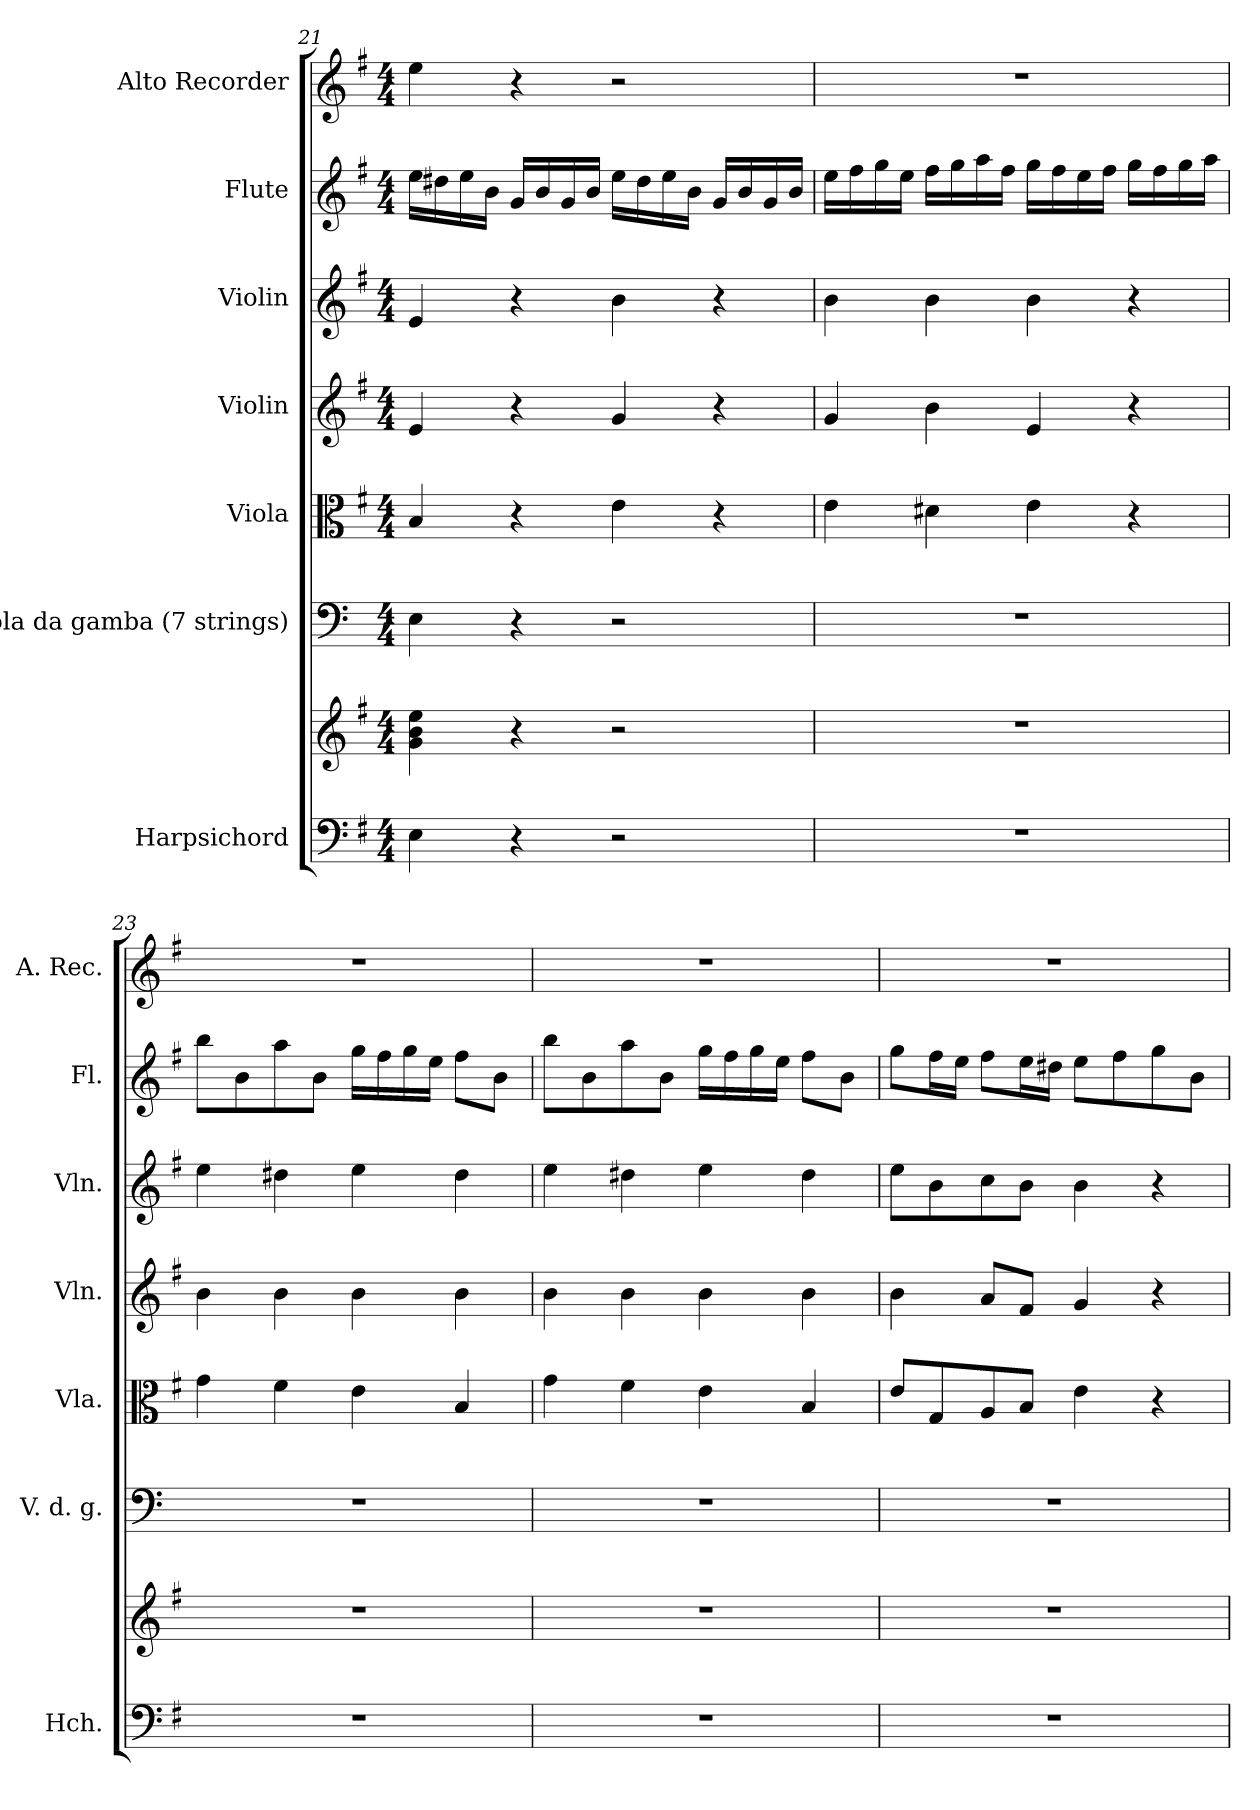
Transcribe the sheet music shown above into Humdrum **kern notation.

**kern	**kern	**kern	**kern	**kern	**kern	**kern	**kern
*part7	*part7	*part6	*part5	*part4	*part3	*part2	*part1
*staff8	*staff7	*staff6	*staff5	*staff4	*staff3	*staff2	*staff1
*I"Harpsichord	*	*I"Viola da gamba (7 strings)	*I"Viola	*I"Violin	*I"Violin	*I"Flute	*I"Alto Recorder
*I'Hch.	*	*I'V. d. g.	*I'Vla.	*I'Vln.	*I'Vln.	*I'Fl.	*I'A. Rec.
!!LO:PB:g=z
*clefF4	*clefG2	*clefF4	*clefC3	*clefG2	*clefG2	*clefG2	*clefG2
*k[f#]	*k[f#]	*k[]	*k[f#]	*k[f#]	*k[f#]	*k[f#]	*k[f#]
*M4/4	*M4/4	*M4/4	*M4/4	*M4/4	*M4/4	*M4/4	*M4/4
=21	=21	=21	=21	=21	=21	=21	=21
4E\	4g\ 4b\ 4ee\	4E\	4B/	4e/	4e/	16ee\LL	4ee\
.	.	.	.	.	.	16dd#X\	.
.	.	.	.	.	.	16ee\	.
.	.	.	.	.	.	16b\JJ	.
4r	4r	4r	4r	4r	4r	16g/LL	4r
.	.	.	.	.	.	16b/	.
.	.	.	.	.	.	16g/	.
.	.	.	.	.	.	16b/JJ	.
2r	2r	2r	4e\	4g/	4b\	16ee\LL	2r
.	.	.	.	.	.	16dd#\	.
.	.	.	.	.	.	16ee\	.
.	.	.	.	.	.	16b\JJ	.
.	.	.	4r	4r	4r	16g/LL	.
.	.	.	.	.	.	16b/	.
.	.	.	.	.	.	16g/	.
.	.	.	.	.	.	16b/JJ	.
=22	=22	=22	=22	=22	=22	=22	=22
1r	1r	1r	4e\	4g/	4b\	16ee\LL	1r
.	.	.	.	.	.	16ff#\	.
.	.	.	.	.	.	16gg\	.
.	.	.	.	.	.	16ee\JJ	.
.	.	.	4d#X\	4b\	4b\	16ff#\LL	.
.	.	.	.	.	.	16gg\	.
.	.	.	.	.	.	16aa\	.
.	.	.	.	.	.	16ff#\JJ	.
.	.	.	4e\	4e/	4b\	16gg\LL	.
.	.	.	.	.	.	16ff#\	.
.	.	.	.	.	.	16ee\	.
.	.	.	.	.	.	16ff#\JJ	.
.	.	.	4r	4r	4r	16gg\LL	.
.	.	.	.	.	.	16ff#\	.
.	.	.	.	.	.	16gg\	.
.	.	.	.	.	.	16aa\JJ	.
!!LO:PB:g=z
=23	=23	=23	=23	=23	=23	=23	=23
1r	1r	1r	4g\	4b\	4ee\	8bb\L	1r
.	.	.	.	.	.	8b\	.
.	.	.	4f#\	4b\	4dd#X\	8aa\	.
.	.	.	.	.	.	8b\J	.
.	.	.	4e\	4b\	4ee\	16gg\LL	.
.	.	.	.	.	.	16ff#\	.
.	.	.	.	.	.	16gg\	.
.	.	.	.	.	.	16ee\JJ	.
.	.	.	4B/	4b\	4dd#\	8ff#\L	.
.	.	.	.	.	.	8b\J	.
=24	=24	=24	=24	=24	=24	=24	=24
1r	1r	1r	4g\	4b\	4ee\	8bb\L	1r
.	.	.	.	.	.	8b\	.
.	.	.	4f#\	4b\	4dd#X\	8aa\	.
.	.	.	.	.	.	8b\J	.
.	.	.	4e\	4b\	4ee\	16gg\LL	.
.	.	.	.	.	.	16ff#\	.
.	.	.	.	.	.	16gg\	.
.	.	.	.	.	.	16ee\JJ	.
.	.	.	4B/	4b\	4dd#\	8ff#\L	.
.	.	.	.	.	.	8b\J	.
=25	=25	=25	=25	=25	=25	=25	=25
1r	1r	1r	8e/L	4b\	8ee\L	8gg\L	1r
.	.	.	8G/	.	8b\	16ff#\L	.
.	.	.	.	.	.	16ee\JJ	.
.	.	.	8A/	8a/L	8cc\	8ff#\L	.
.	.	.	8B/J	8f#/J	8b\J	16ee\L	.
.	.	.	.	.	.	16dd#X\JJ	.
.	.	.	4e\	4g/	4b\	8ee\L	.
.	.	.	.	.	.	8ff#\	.
.	.	.	4r	4r	4r	8gg\	.
.	.	.	.	.	.	8b\J	.
=	=	=	=	=	=	=	=
*-	*-	*-	*-	*-	*-	*-	*-
